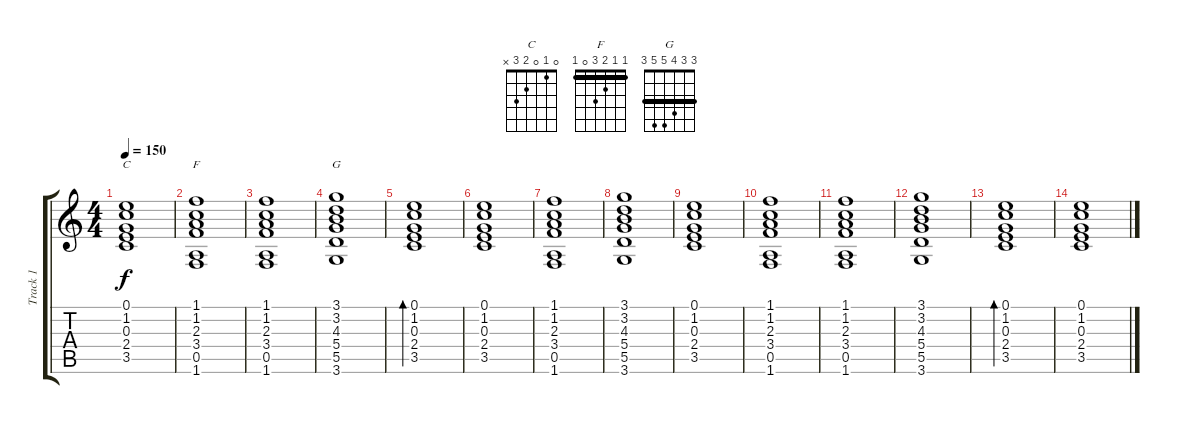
\track ("Track 1" "Track 1") {instrument electricguitarclean}
\staff {score tabs}
\tuning (E4 B3 G3 D3 A2 E2) {hide}
\chord ("C" 0 1 0 2 3 x)
\chord ("F" 1 1 2 3 0 1) {barre 1}
\chord ("G" 3 3 4 5 5 3) {barre 3}
\ts (4 4)
\tempo 150
\clef g2
\ks c
(0.1 1.2 0.3 2.4 3.5).1{ch "C" dy f} |
(1.1 1.2 2.3 3.4 0.5 1.6).1{ch "F"} |
(1.1 1.2 2.3 3.4 0.5 1.6).1 |
(3.1 3.2 4.3 5.4 5.5 3.6).1{ch "G"} |
(0.1 1.2 0.3 2.4 3.5).1{bd 30} |
(0.1 1.2 0.3 2.4 3.5).1 |
(1.1 1.2 2.3 3.4 0.5 1.6).1 |
(3.1 3.2 4.3 5.4 5.5 3.6).1 |
(0.1 1.2 0.3 2.4 3.5).1 |
(1.1 1.2 2.3 3.4 0.5 1.6).1 |
(1.1 1.2 2.3 3.4 0.5 1.6).1 |
(3.1 3.2 4.3 5.4 5.5 3.6).1 |
(0.1 1.2 0.3 2.4 3.5).1{bd 30} |
(0.1 1.2 0.3 2.4 3.5).1
